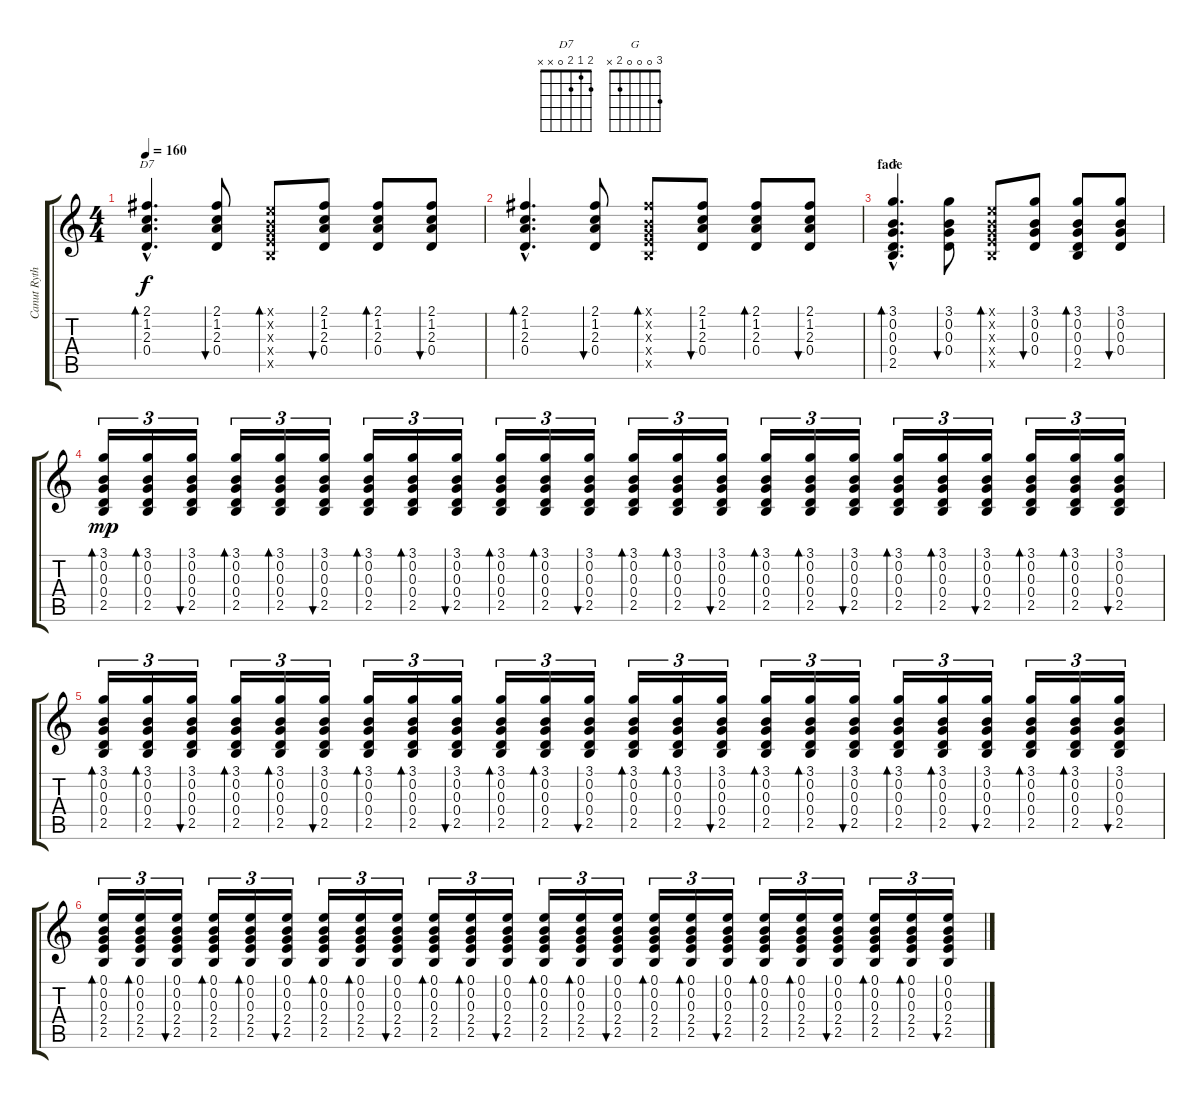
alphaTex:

\track ("Canut Rythm" "Canut Ryth") {instrument acousticguitarnylon}
\staff {score tabs}
\tuning (E4 B3 G3 D3 A2 E2) {hide}
\chord ("D7" 2 1 2 0 x x)
\chord ("G" 3 0 0 0 2 x)
\ts (4 4)
\tempo 160
\clef g2
\ks c
(2.1{hac} 1.2{hac} 2.3{hac} 0.4{hac}).4{d bd 60 ch "D7" dy f} (2.1 1.2 2.3 0.4).8{bu 60} (0.1{x} 0.2{x} 0.3{x} 2.4{x} 2.5{x}).8{bd 60} (2.1 1.2 2.3 0.4).8{bu 60} (2.1 1.2 2.3 0.4).8{bd 60} (2.1 1.2 2.3 0.4).8{bu 60} |
(2.1{hac} 1.2{hac} 2.3{hac} 0.4{hac}).4{d bd 60} (2.1 1.2 2.3 0.4).8{bu 60} (2.1{x} 0.2{x} 0.3{x} 2.4{x} 2.5{x}).8{bd 60} (2.1 1.2 2.3 0.4).8{bu 60} (2.1 1.2 2.3 0.4).8{bd 60} (2.1 1.2 2.3 0.4).8{bu 60} |
\section ("" "fade")
(3.1{hac} 0.2{hac} 0.3{hac} 0.4{hac} 2.5{hac}).4{d bd 60 ch "G"} (3.1 0.2 0.3 0.4).8{bu 60} (0.1{x} 0.2{x} 0.3{x} 2.4{x} 2.5{x}).8{bd 60} (3.1 0.2 0.3 0.4).8{bu 60} (3.1 0.2 0.3 0.4 2.5).8{bd 60} (3.1 0.2 0.3 0.4).8{bu 60} |
(3.1 0.2 0.3 0.4 2.5).16{tu (3 2) bd 60 dy mp} (3.1 0.2 0.3 0.4 2.5).16{tu (3 2) bd 60} (3.1 0.2 0.3 0.4 2.5).16{tu (3 2) bu 60} (3.1 0.2 0.3 0.4 2.5).16{tu (3 2) bd 60} (3.1 0.2 0.3 0.4 2.5).16{tu (3 2) bd 60} (3.1 0.2 0.3 0.4 2.5).16{tu (3 2) bu 60} (3.1 0.2 0.3 0.4 2.5).16{tu (3 2) bd 60} (3.1 0.2 0.3 0.4 2.5).16{tu (3 2) bd 60} (3.1 0.2 0.3 0.4 2.5).16{tu (3 2) bu 60} (3.1 0.2 0.3 0.4 2.5).16{tu (3 2) bd 60} (3.1 0.2 0.3 0.4 2.5).16{tu (3 2) bd 60} (3.1 0.2 0.3 0.4 2.5).16{tu (3 2) bu 60} (3.1 0.2 0.3 0.4 2.5).16{tu (3 2) bd 60} (3.1 0.2 0.3 0.4 2.5).16{tu (3 2) bd 60} (3.1 0.2 0.3 0.4 2.5).16{tu (3 2) bu 60} (3.1 0.2 0.3 0.4 2.5).16{tu (3 2) bd 60} (3.1 0.2 0.3 0.4 2.5).16{tu (3 2) bd 60} (3.1 0.2 0.3 0.4 2.5).16{tu (3 2) bu 60} (3.1 0.2 0.3 0.4 2.5).16{tu (3 2) bd 60} (3.1 0.2 0.3 0.4 2.5).16{tu (3 2) bd 60} (3.1 0.2 0.3 0.4 2.5).16{tu (3 2) bu 60} (3.1 0.2 0.3 0.4 2.5).16{tu (3 2) bd 60} (3.1 0.2 0.3 0.4 2.5).16{tu (3 2) bd 60} (3.1 0.2 0.3 0.4 2.5).16{tu (3 2) bu 60} |
(3.1 0.2 0.3 0.4 2.5).16{tu (3 2) bd 60} (3.1 0.2 0.3 0.4 2.5).16{tu (3 2) bd 60} (3.1 0.2 0.3 0.4 2.5).16{tu (3 2) bu 60} (3.1 0.2 0.3 0.4 2.5).16{tu (3 2) bd 60} (3.1 0.2 0.3 0.4 2.5).16{tu (3 2) bd 60} (3.1 0.2 0.3 0.4 2.5).16{tu (3 2) bu 60} (3.1 0.2 0.3 0.4 2.5).16{tu (3 2) bd 60} (3.1 0.2 0.3 0.4 2.5).16{tu (3 2) bd 60} (3.1 0.2 0.3 0.4 2.5).16{tu (3 2) bu 60} (3.1 0.2 0.3 0.4 2.5).16{tu (3 2) bd 60} (3.1 0.2 0.3 0.4 2.5).16{tu (3 2) bd 60} (3.1 0.2 0.3 0.4 2.5).16{tu (3 2) bu 60} (3.1 0.2 0.3 0.4 2.5).16{tu (3 2) bd 60} (3.1 0.2 0.3 0.4 2.5).16{tu (3 2) bd 60} (3.1 0.2 0.3 0.4 2.5).16{tu (3 2) bu 60} (3.1 0.2 0.3 0.4 2.5).16{tu (3 2) bd 60} (3.1 0.2 0.3 0.4 2.5).16{tu (3 2) bd 60} (3.1 0.2 0.3 0.4 2.5).16{tu (3 2) bu 60} (3.1 0.2 0.3 0.4 2.5).16{tu (3 2) bd 60} (3.1 0.2 0.3 0.4 2.5).16{tu (3 2) bd 60} (3.1 0.2 0.3 0.4 2.5).16{tu (3 2) bu 60} (3.1 0.2 0.3 0.4 2.5).16{tu (3 2) bd 60} (3.1 0.2 0.3 0.4 2.5).16{tu (3 2) bd 60} (3.1 0.2 0.3 0.4 2.5).16{tu (3 2) bu 60} |
(0.1 0.2 0.3 2.4 2.5).16{tu (3 2) bd 60} (0.1 0.2 0.3 2.4 2.5).16{tu (3 2) bd 60} (0.1 0.2 0.3 2.4 2.5).16{tu (3 2) bu 60} (0.1 0.2 0.3 2.4 2.5).16{tu (3 2) bd 60} (0.1 0.2 0.3 2.4 2.5).16{tu (3 2) bd 60} (0.1 0.2 0.3 2.4 2.5).16{tu (3 2) bu 60} (0.1 0.2 0.3 2.4 2.5).16{tu (3 2) bd 60} (0.1 0.2 0.3 2.4 2.5).16{tu (3 2) bd 60} (0.1 0.2 0.3 2.4 2.5).16{tu (3 2) bu 60} (0.1 0.2 0.3 2.4 2.5).16{tu (3 2) bd 60} (0.1 0.2 0.3 2.4 2.5).16{tu (3 2) bd 60} (0.1 0.2 0.3 2.4 2.5).16{tu (3 2) bu 60} (0.1 0.2 0.3 2.4 2.5).16{tu (3 2) bd 60} (0.1 0.2 0.3 2.4 2.5).16{tu (3 2) bd 60} (0.1 0.2 0.3 2.4 2.5).16{tu (3 2) bu 60} (0.1 0.2 0.3 2.4 2.5).16{tu (3 2) bd 60} (0.1 0.2 0.3 2.4 2.5).16{tu (3 2) bd 60} (0.1 0.2 0.3 2.4 2.5).16{tu (3 2) bu 60} (0.1 0.2 0.3 2.4 2.5).16{tu (3 2) bd 60} (0.1 0.2 0.3 2.4 2.5).16{tu (3 2) bd 60} (0.1 0.2 0.3 2.4 2.5).16{tu (3 2) bu 60} (0.1 0.2 0.3 2.4 2.5).16{tu (3 2) bd 60} (0.1 0.2 0.3 2.4 2.5).16{tu (3 2) bd 60} (0.1 0.2 0.3 2.4 2.5).16{tu (3 2) bu 60}
